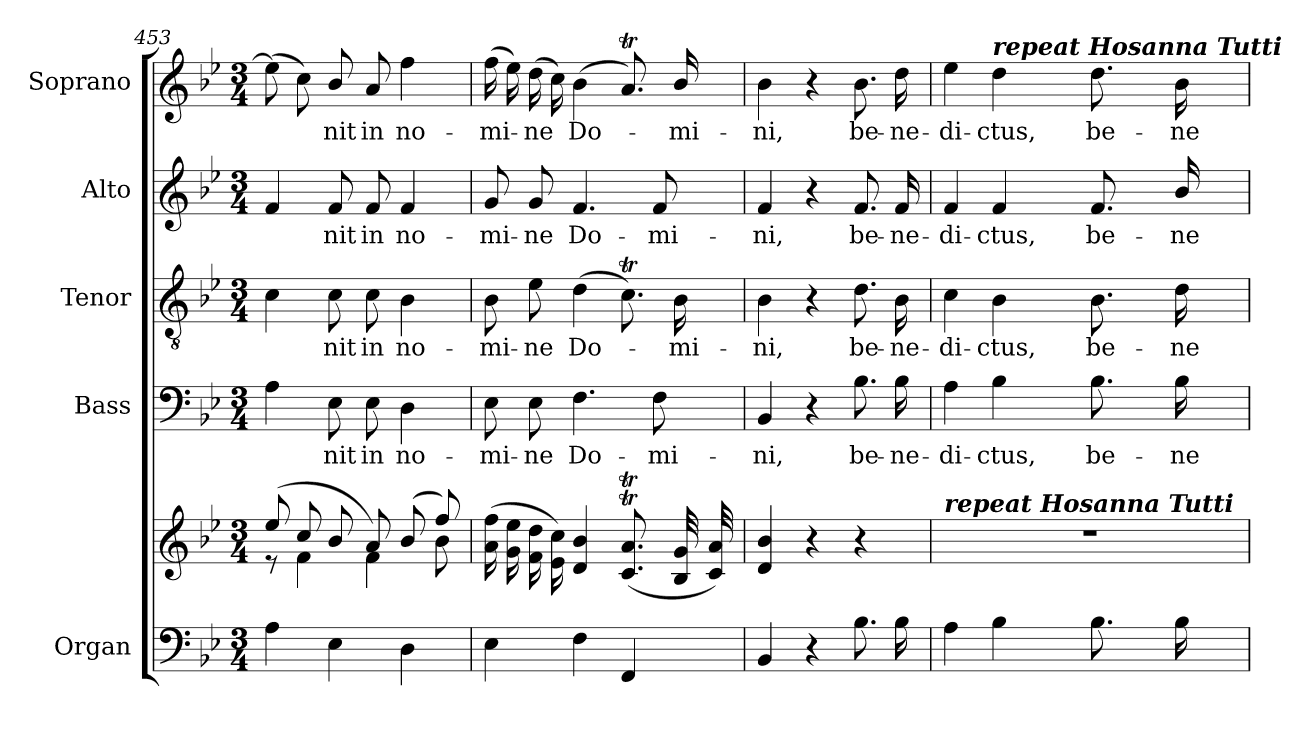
**kern	**kern	**kern	**text	**kern	**text	**kern	**text	**kern	**text
*part5	*part5	*part4	*part4	*part3	*part3	*part2	*part2	*part1	*part1
*staff6	*staff5	*staff4	*staff4	*staff3	*staff3	*staff2	*staff2	*staff1	*staff1
*I"Organ	*	*I"Bass	*	*I"Tenor	*	*I"Alto	*	*I"Soprano	*
*I'Org.	*	*I'B.	*	*I'T.	*	*I'A.	*	*I'S.	*
*clefF4	*clefG2	*clefF4	*	*clefGv2	*	*clefG2	*	*clefG2	*
*	*	*	*	*ITrd7c12	*	*	*	*	*
*k[b-e-]	*k[b-e-]	*k[b-e-]	*	*k[b-e-]	*	*k[b-e-]	*	*k[b-e-]	*
*B-:	*B-:	*B-:	*	*B-:	*	*B-:	*	*B-:	*
*M3/4	*M3/4	*M3/4	*	*M3/4	*	*M3/4	*	*M3/4	*
=453	=453	=453	=453	=453	=453	=453	=453	=453	=453
*	*^	*	*	*	*	*	*	*	*
4Ai\	(8ee-i/	8r	4Ai\	.	4Ci\	.	4fi/	.	(8ee-i\]	.
.	8cci/	4fi\	.	.	.	.	.	.	8cci\)	.
!	!	!	!	!LO:LY:b:color=#000000	!	!	!	!	!	!
!	!	!	!	!	!	!LO:LY:b:color=#000000	!	!	!	!
!	!	!	!	!	!	!	!	!LO:LY:b:color=#000000	!	!
!	!	!	!	!	!	!	!	!	!	!LO:LY:b:color=#000000
4E-i\	8b-i/	.	8E-i\	-nit	8Ci\	-nit	8fi/	-nit	8b-i/	-nit
!	!	!	!	!LO:LY:b:color=#000000	!	!	!	!	!	!
!	!	!	!	!	!	!LO:LY:b:color=#000000	!	!	!	!
!	!	!	!	!	!	!	!	!LO:LY:b:color=#000000	!	!
!	!	!	!	!	!	!	!	!	!	!LO:LY:b:color=#000000
.	8ai/)	4fi\	8E-i\	in	8Ci\	in	8fi/	in	8ai/	in
!	!	!	!	!LO:LY:b:color=#000000	!	!	!	!	!	!
!	!	!	!	!	!	!LO:LY:b:color=#000000	!	!	!	!
!	!	!	!	!	!	!	!	!LO:LY:b:color=#000000	!	!
!	!	!	!	!	!	!	!	!	!	!LO:LY:b:color=#000000
4Di\	(8b-i/	.	4Di\	no-	4BB-i\	no-	4fi/	no-	4ffi\	no-
.	8ffi/)	8b-i\	.	.	.	.	.	.	.	.
*	*v	*v	*	*	*	*	*	*	*	*
=454	=454	=454	=454	=454	=454	=454	=454	=454	=454
*	*^	*	*	*	*	*	*	*	*
!	!	!	!	!LO:LY:b:color=#000000	!	!	!	!	!	!
*	*v	*v	*	*	*	*	*	*	*	*
*	*^	*	*	*	*	*	*	*	*
!	!	!	!	!	!	!LO:LY:b:color=#000000	!	!	!	!
*	*v	*v	*	*	*	*	*	*	*	*
*	*^	*	*	*	*	*	*	*	*
!	!	!	!	!	!	!	!	!LO:LY:b:color=#000000	!	!
*	*v	*v	*	*	*	*	*	*	*	*
*	*^	*	*	*	*	*	*	*	*
!	!	!	!	!	!	!	!	!	!	!LO:LY:b:color=#000000
*	*v	*v	*	*	*	*	*	*	*	*
4E-i\	(16ai\ 16ffi	8E-i\	-mi-	8BB-i\	-mi-	8gi/	-mi-	(16ffi\	-mi-
.	16gi\ 16ee-i	.	.	.	.	.	.	16ee-i\)	.
!	!	!	!LO:LY:b:color=#000000	!	!	!	!	!	!
!	!	!	!	!	!LO:LY:b:color=#000000	!	!	!	!
!	!	!	!	!	!	!	!LO:LY:b:color=#000000	!	!
!	!	!	!	!	!	!	!	!	!LO:LY:b:color=#000000
.	16fi\ 16ddi	8E-i\	-ne	8E-i\	-ne	8gi/	-ne	(16ddi\	-ne
.	16e-i\ 16cci)	.	.	.	.	.	.	16cci\)	.
!	!	!	!LO:LY:b:color=#000000	!	!	!	!	!	!
!	!	!	!	!	!LO:LY:b:color=#000000	!	!	!	!
!	!	!	!	!	!	!	!LO:LY:b:color=#000000	!	!
!	!	!	!	!	!	!	!	!	!LO:LY:b:color=#000000
4Fi\	4di/ 4b-i	4.Fi\	Do-	(4Di\	Do-	4.fi/	Do-	(4b-i\	Do-
4FFi/	(8.ci/T 8.aiT	.	.	8.CTi\)	.	.	.	8.ati/)	.
!	!	!	!LO:LY:b:color=#000000	!	!	!	!	!	!
!	!	!	!	!	!	!	!LO:LY:b:color=#000000	!	!
.	.	8Fi\	-mi-	.	.	8fi/	-mi-	.	.
!	!	!	!	!	!LO:LY:b:color=#000000	!	!	!	!
!	!	!	!	!	!	!	!	!	!LO:LY:b:color=#000000
.	32B-i/ 32gi	.	.	16BB-i\	-mi-	.	.	16b-i/	-mi-
.	32ci/ 32ai)	.	.	.	.	.	.	.	.
=455	=455	=455	=455	=455	=455	=455	=455	=455	=455
!	!	!	!LO:LY:b:color=#000000	!	!	!	!	!	!
!	!	!	!	!	!LO:LY:b:color=#000000	!	!	!	!
!	!	!	!	!	!	!	!LO:LY:b:color=#000000	!	!
!	!	!	!	!	!	!	!	!	!LO:LY:b:color=#000000
4BB-i/	4di/ 4b-i	4BB-i/	-ni,	4BB-i\	-ni,	4fi/	-ni,	4b-i\	-ni,
4r	4r	4r	.	4r	.	4r	.	4r	.
!	!	!	!LO:LY:b:color=#000000	!	!	!	!	!	!
!	!	!	!	!	!LO:LY:b:color=#000000	!	!	!	!
!	!	!	!	!	!	!	!LO:LY:b:color=#000000	!	!
!	!	!	!	!	!	!	!	!	!LO:LY:b:color=#000000
8.B-i\	4r	8.B-i\	be-	8.Di\	be-	8.fi/	be-	8.b-i\	be-
!	!	!	!LO:LY:b:color=#000000	!	!	!	!	!	!
!	!	!	!	!	!LO:LY:b:color=#000000	!	!	!	!
!	!	!	!	!	!	!	!LO:LY:b:color=#000000	!	!
!	!	!	!	!	!	!	!	!	!LO:LY:b:color=#000000
16B-i\	.	16B-i\	-ne-	16BB-i\	-ne-	16fi/	-ne-	16ddi\	-ne-
=456	=456	=456	=456	=456	=456	=456	=456	=456	=456
!	!LO:N:vis=1	!	!	!	!	!	!	!	!
!	!	!	!LO:LY:b:color=#000000	!	!	!	!	!	!
!	!	!	!	!	!LO:LY:b:color=#000000	!	!	!	!
!	!	!	!	!	!	!	!LO:LY:b:color=#000000	!	!
!	!LO:TX:a:Bi:t=repeat Hosanna Tutti	!	!	!	!	!	!	!	!
!	!	!	!	!	!	!	!	!	!LO:LY:b:color=#000000
4Ai\	2.r	4Ai\	-di-	4Ci\	-di-	4fi/	-di-	4ee-i\	-di-
!	!	!	!LO:LY:b:color=#000000	!	!	!	!	!	!
!	!	!	!	!	!LO:LY:b:color=#000000	!	!	!	!
!	!	!	!	!	!	!	!LO:LY:b:color=#000000	!	!
!	!	!	!	!	!	!	!	!LO:TX:a:Bi:t=repeat Hosanna Tutti	!
!	!	!	!	!	!	!	!	!	!LO:LY:b:color=#000000
4B-i\	.	4B-i\	-ctus,	4BB-i\	-ctus,	4fi/	-ctus,	4ddi\	-ctus,
!	!	!	!LO:LY:b:color=#000000	!	!	!	!	!	!
!	!	!	!	!	!LO:LY:b:color=#000000	!	!	!	!
!	!	!	!	!	!	!	!LO:LY:b:color=#000000	!	!
!	!	!	!	!	!	!	!	!	!LO:LY:b:color=#000000
8.B-i\	.	8.B-i\	be-	8.BB-i\	be-	8.fi/	be-	8.ddi\	be-
!	!	!	!LO:LY:b:color=#000000	!	!	!	!	!	!
!	!	!	!	!	!LO:LY:b:color=#000000	!	!	!	!
!	!	!	!	!	!	!	!LO:LY:b:color=#000000	!	!
!	!	!	!	!	!	!	!	!	!LO:LY:b:color=#000000
16B-i\	.	16B-i\	-ne-	16Di\	-ne-	16b-i/	-ne-	16b-i\	-ne-
=	=	=	=	=	=	=	=	=	=
*-	*-	*-	*-	*-	*-	*-	*-	*-	*-
